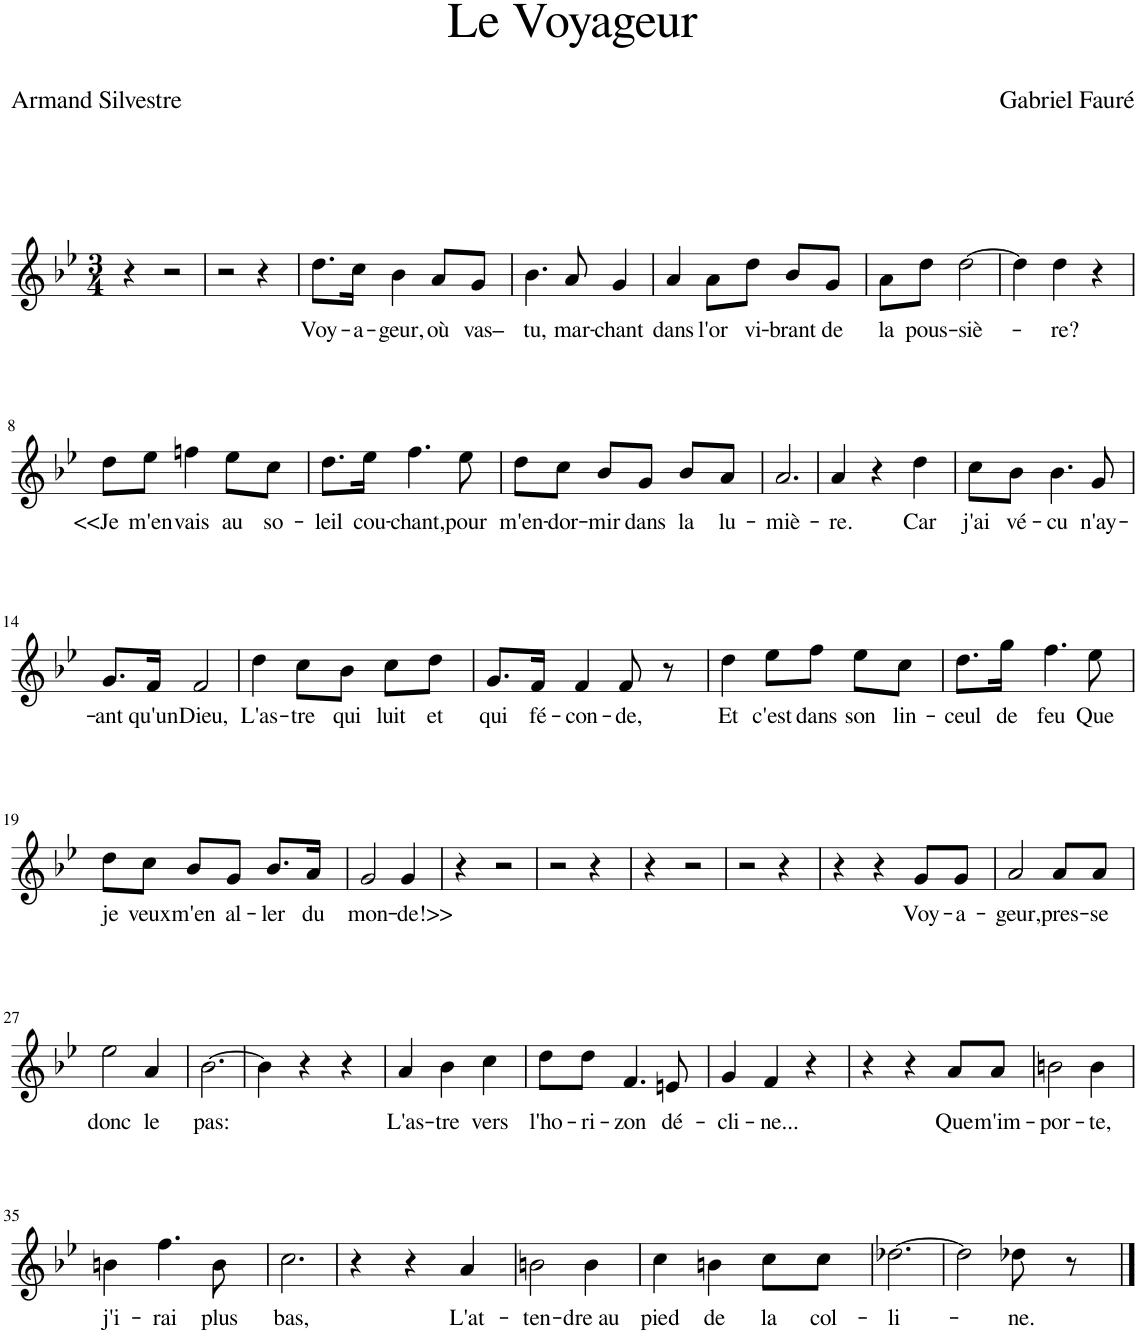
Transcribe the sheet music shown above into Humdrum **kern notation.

**kern	**text
*part1	*part1
*staff1	*staff1
*I"Piano	*
*I'Pno	*
*clefG2	*
*k[b-e-]	*
*M3/4	*
=1	=1
4r	.
2r	.
=2	=2
2r	.
4r	.
=3	=3
!	!LO:LY:b
8.dd\L	Voy-
!	!LO:LY:b
16cc\Jk	-a-
!	!LO:LY:b
4b-\	-geur,
!	!LO:LY:b
8a/L	où
!	!LO:LY:b
8g/J	vas–
=4	=4
!	!LO:LY:b
4.b-\	tu,
!	!LO:LY:b
8a/	mar-
!	!LO:LY:b
4g/	-chant
=5	=5
!	!LO:LY:b
4a/	dans
!	!LO:LY:b
8a\L	l'or
!	!LO:LY:b
8dd\J	vi-
!	!LO:LY:b
8b-/L	-brant
!	!LO:LY:b
8g/J	de
=6	=6
!	!LO:LY:b
8a\L	la
!	!LO:LY:b
8dd\J	pous-
!	!LO:LY:b
[2dd\	-siè-
=7	=7
4dd\]	.
!	!LO:LY:b
4dd\	-re?
4r	.
!!LO:LB:g=z
=8	=8
!	!LO:LY:b
8dd\L	<<Je
!	!LO:LY:b
8ee-\J	m'en
!	!LO:LY:b
4ffn\	vais
!	!LO:LY:b
8ee-\L	au
!	!LO:LY:b
8cc\J	so-
=9	=9
!	!LO:LY:b
8.dd\L	-leil
!	!LO:LY:b
16ee-\Jk	cou-
!	!LO:LY:b
4.ff\	-chant,
!	!LO:LY:b
8ee-\	pour
=10	=10
!	!LO:LY:b
8dd\L	m'en-
!	!LO:LY:b
8cc\J	-dor-
!	!LO:LY:b
8b-/L	-mir
!	!LO:LY:b
8g/J	dans
!	!LO:LY:b
8b-/L	la
!	!LO:LY:b
8a/J	lu-
=11	=11
!	!LO:LY:b
2.a/	-miè-
=12	=12
!	!LO:LY:b
4a/	-re.
4r	.
!	!LO:LY:b
4dd\	Car
=13	=13
!	!LO:LY:b
8cc\L	j'ai
!	!LO:LY:b
8b-\J	vé-
!	!LO:LY:b
4.b-\	-cu
!	!LO:LY:b
8g/	n'ay-
!!LO:LB:g=z
=14	=14
!	!LO:LY:b
8.g/L	-ant
!	!LO:LY:b
16f/Jk	qu'un
!	!LO:LY:b
2f/	Dieu,
=15	=15
!	!LO:LY:b
4dd\	L'as-
!	!LO:LY:b
8cc\L	-tre
!	!LO:LY:b
8b-\J	qui
!	!LO:LY:b
8cc\L	luit
!	!LO:LY:b
8dd\J	et
=16	=16
!	!LO:LY:b
8.g/L	qui
!	!LO:LY:b
16f/Jk	fé-
!	!LO:LY:b
4f/	-con-
!	!LO:LY:b
8f/	-de,
8r	.
=17	=17
!	!LO:LY:b
4dd\	Et
!	!LO:LY:b
8ee-\L	c'est
!	!LO:LY:b
8ff\J	dans
!	!LO:LY:b
8ee-\L	son
!	!LO:LY:b
8cc\J	lin-
=18	=18
!	!LO:LY:b
8.dd\L	-ceul
!	!LO:LY:b
16gg\Jk	de
!	!LO:LY:b
4.ff\	feu
!	!LO:LY:b
8ee-\	Que
!!LO:LB:g=z
=19	=19
!	!LO:LY:b
8dd\L	je
!	!LO:LY:b
8cc\J	veux
!	!LO:LY:b
8b-/L	m'en
!	!LO:LY:b
8g/J	al-
!	!LO:LY:b
8.b-/L	-ler
!	!LO:LY:b
16a/Jk	du
=20	=20
!	!LO:LY:b
2g/	mon-
!	!LO:LY:b
4g/	-de!>>
=21	=21
4r	.
2r	.
=22	=22
2r	.
4r	.
=23	=23
4r	.
2r	.
=24	=24
2r	.
4r	.
=25	=25
4r	.
4r	.
!	!LO:LY:b
8g/L	Voy-
!	!LO:LY:b
8g/J	-a-
=26	=26
!	!LO:LY:b
2a/	-geur,
!	!LO:LY:b
8a/L	pres-
!	!LO:LY:b
8a/J	-se
!!LO:LB:g=z
=27	=27
!	!LO:LY:b
2ee-\	donc
!	!LO:LY:b
4a/	le
=28	=28
!	!LO:LY:b
[2.b-\	pas:
=29	=29
4b-\]	.
4r	.
4r	.
=30	=30
!	!LO:LY:b
4a/	L'as-
!	!LO:LY:b
4b-\	-tre
!	!LO:LY:b
4cc\	vers
=31	=31
!	!LO:LY:b
8dd\L	l'ho-
!	!LO:LY:b
8dd\J	-ri-
!	!LO:LY:b
4.f/	-zon
!	!LO:LY:b
8en/	dé-
=32	=32
!	!LO:LY:b
4g/	-cli-
!	!LO:LY:b
4f/	-ne...
4r	.
=33	=33
4r	.
4r	.
!	!LO:LY:b
8a/L	Que
!	!LO:LY:b
8a/J	m'im-
=34	=34
!	!LO:LY:b
2bn\	-por-
!	!LO:LY:b
4b\	-te,
!!LO:LB:g=z
=35	=35
!	!LO:LY:b
4bn\	j'i-
!	!LO:LY:b
4.ff\	-rai
!	!LO:LY:b
8b\	plus
=36	=36
!	!LO:LY:b
2.cc\	bas,
=37	=37
4r	.
4r	.
!	!LO:LY:b
4a/	L'at-
=38	=38
!	!LO:LY:b
2bn\	-ten-
!	!LO:LY:b
4b\	-dre au
=39	=39
!	!LO:LY:b
4cc\	pied
!	!LO:LY:b
4bn\	de
!	!LO:LY:b
8cc\L	la
!	!LO:LY:b
8cc\J	col-
=40	=40
!	!LO:LY:b
[2.dd-X\	-li-
=41	=41
2dd-\]	.
!	!LO:LY:b
8dd-X\	-ne.
8r	.
==	==
*-	*-
